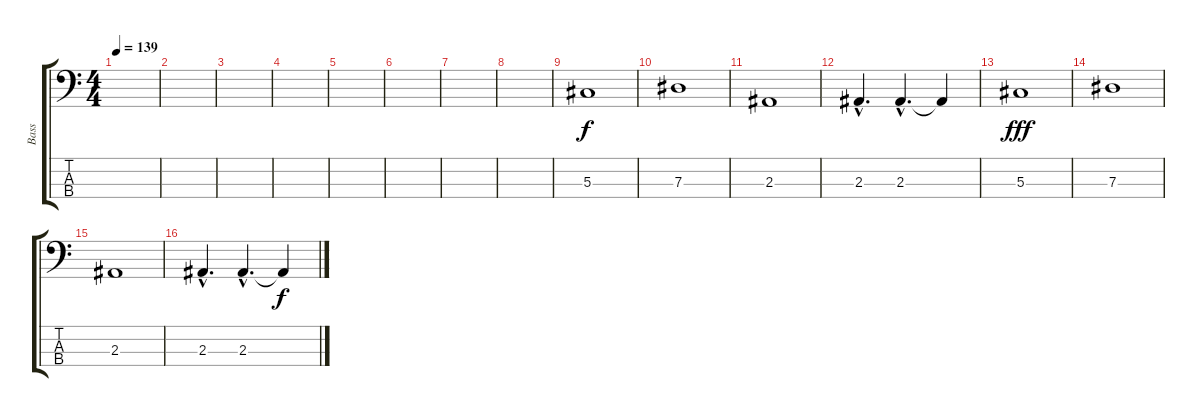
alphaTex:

\track ("Bass" "Bass") {instrument electricbassfinger}
\staff {score tabs}
\tuning (Gb2 Db2 Ab1 Eb1) {hide}
\ts (4 4)
\tempo 139
\clef f4
\ks c
|
|
|
|
|
|
|
|
5.3.1 |
7.3.1 |
2.3.1 |
2.3{hac}.4{d} 2.3{hac}.4{d} 2.3{t}.4{dy f} |
5.3.1{dy fff} |
7.3.1 |
2.3.1 |
2.3{hac}.4{d} 2.3{hac}.4{d} 2.3{t}.4{dy f}
